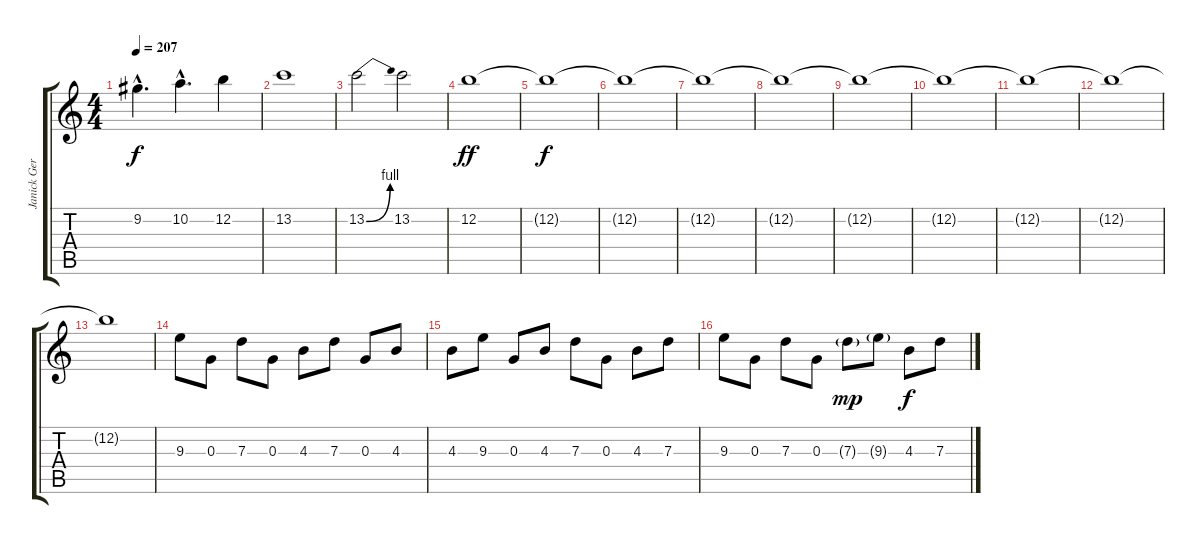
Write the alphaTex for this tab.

\track ("Janick Gers" "Janick Ger") {instrument distortionguitar}
\staff {score tabs}
\tuning (E4 B3 G3 D3 A2 E2) {hide}
\ts (4 4)
\tempo 207
\clef g2
\ks c
9.2{hac}.4{d dy f} 10.2{hac}.4{d} 12.2.4 |
13.2.1 |
13.2{be (bend 0 0 60 4)}.2 13.2.2 |
12.2.1{dy ff} |
12.2{t}.1{dy f} |
12.2{t}.1 |
12.2{t}.1 |
12.2{t}.1 |
12.2{t}.1 |
12.2{t}.1 |
12.2{t}.1 |
12.2{t}.1 |
12.2{t}.1 |
9.3.8{volume 13} 0.3.8 7.3.8 0.3.8 4.3.8 7.3.8 0.3.8 4.3.8 |
4.3.8 9.3.8 0.3.8 4.3.8 7.3.8 0.3.8 4.3.8 7.3.8 |
9.3.8 0.3.8 7.3.8 0.3.8 7.3{g}.8{dy mp} 9.3{g}.8 4.3.8{dy f} 7.3.8
